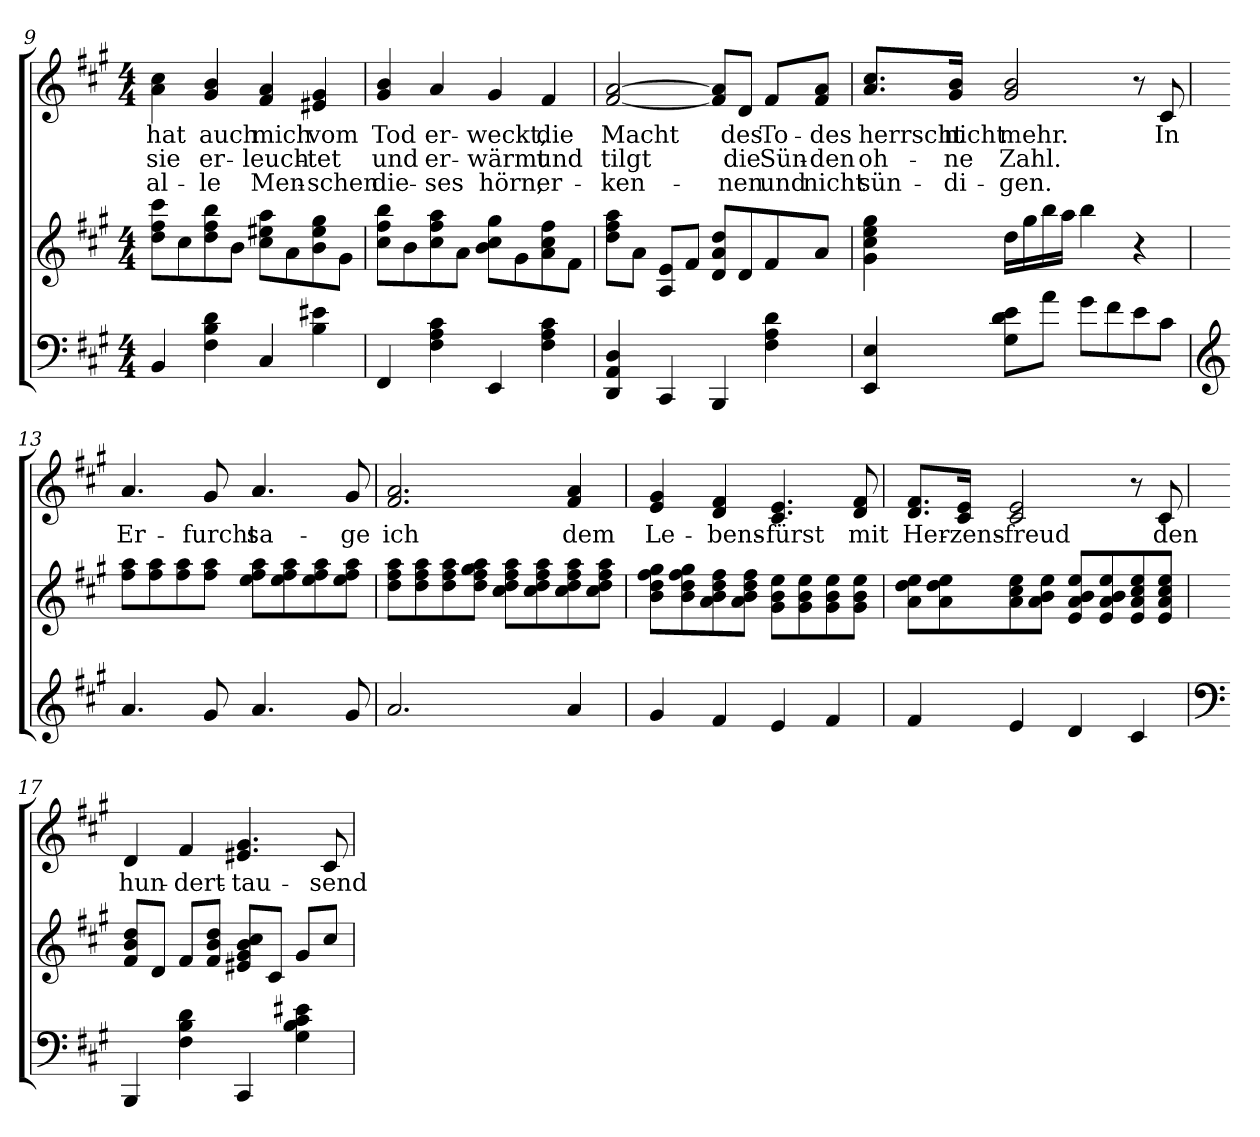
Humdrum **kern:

**kern	**kern	**kern	**text	**text	**text
*part2	*part2	*part1	*part1	*part1	*part1
*staff3	*staff2	*staff1	*staff1	*staff1	*staff1
*clefF4	*clefG2	*clefG2	*	*	*
*k[f#c#g#]	*k[f#c#g#]	*k[f#c#g#]	*	*	*
*A:	*A:	*A:	*	*	*
*M4/4	*M4/4	*M4/4	*	*	*
=9	=9	=9	=9	=9	=9
!	!	!	!LO:LY:b	!LO:LY:b	!LO:LY:b
4BB/	8dd\ 8ff#\ 8ccc#\L	4a\ 4cc#\	hat	sie	al-
.	8cc#\	.	.	.	.
!	!	!	!LO:LY:b	!LO:LY:b	!LO:LY:b
4F#\ 4B\ 4d\	8dd\ 8ff#\ 8bb\	4g#/ 4b/	auch	er-	-le
.	8b\J	.	.	.	.
!	!	!	!LO:LY:b	!LO:LY:b	!LO:LY:b
4C#/	8cc#\ 8ee#X\ 8aa\L	4f#/ 4a/	mich	-leuch-	Men-
.	8a\	.	.	.	.
!	!	!	!LO:LY:b	!LO:LY:b	!LO:LY:b
4B\ 4e#X\	8b\ 8ee#\ 8gg#\	4e#X/ 4g#/	vom	-tet	-schen
.	8g#\J	.	.	.	.
=10	=10	=10	=10	=10	=10
!	!	!	!LO:LY:b	!LO:LY:b	!LO:LY:b
4FF#/	8cc#\ 8ff#\ 8bb\L	4g#/ 4b/	Tod	und	die-
.	8b\	.	.	.	.
!	!	!	!LO:LY:b	!LO:LY:b	!LO:LY:b
4F#\ 4A\ 4c#\	8cc#\ 8ff#\ 8aa\	4a/	er-	er-	-ses
.	8a\J	.	.	.	.
!	!	!	!LO:LY:b	!LO:LY:b	!LO:LY:b
4EE/	8b\ 8cc#\ 8gg#\L	4g#/	-weckt,	-wärmt	hörn,
.	8g#\	.	.	.	.
!	!	!	!LO:LY:b	!LO:LY:b	!LO:LY:b
4F#\ 4A\ 4c#\	8a\ 8cc#\ 8ff#\	4f#/	die	und	er-
.	8f#\J	.	.	.	.
!!LO:LB:g=z
=11	=11	=11	=11	=11	=11
!	!	!	!LO:LY:b	!LO:LY:b	!LO:LY:b
4DD/ 4AA/ 4D/	8dd\ 8ff#\ 8aa\L	[2f#/ [>2a/	Macht	tilgt	-ken-
.	8a\J	.	.	.	.
4CC#/	8A/ 8e/L	.	.	.	.
.	8f#/J	.	.	.	.
4BBB/	8d/ 8a/ 8dd/L	8f#]/ 8a]/L	.	.	.
!	!	!	!LO:LY:b	!LO:LY:b	!LO:LY:b
.	8d/	8d/J	des	die	-nen
!	!	!	!LO:LY:b	!LO:LY:b	!LO:LY:b
4F#\ 4A\ 4d\	8f#/	8f#/L	To-	Sün-	und
!	!	!	!LO:LY:b	!LO:LY:b	!LO:LY:b
.	8a/J	8f#/ 8a/J	-des	-den	nicht
=12	=12	=12	=12	=12	=12
!	!	!	!LO:LY:b	!LO:LY:b	!LO:LY:b
4EE/ 4E/	4g#\ 4cc#\ 4ee\ 4gg#\	8.a/ 8.cc#/L	herrscht	oh-	sün-
!	!	!	!LO:LY:b	!LO:LY:b	!LO:LY:b
.	.	16g#/ 16b/Jk	nicht	-ne	-di-
!	!	!	!LO:LY:b	!LO:LY:b	!LO:LY:b
8G#\ 8d\ 8e\L	16dd\LL	2g#/ 2b/	mehr.	Zahl.	-gen.
.	16gg#\	.	.	.	.
8a\J	16bb\	.	.	.	.
.	16aa\JJ	.	.	.	.
8g#\L	4bb\	.	.	.	.
8f#\	.	.	.	.	.
8e\	4r	8r	.	.	.
!	!	!	!LO:LY:b	!	!
8c#\J	.	8c#/	In	.	.
=13	=13	=13	=13	=13	=13
*clefG2	*	*	*	*	*
!	!	!	!LO:LY:b	!	!
4.a/	8ff#\ 8aa\L	4.a/	Er-	.	.
.	8ff#\ 8aa\	.	.	.	.
.	8ff#\ 8aa\	.	.	.	.
!	!	!	!LO:LY:b	!	!
8g#/	8ff#\ 8aa\J	8g#/	-furcht	.	.
!	!	!	!LO:LY:b	!	!
4.a/	8ee\ 8ff#\ 8aa\L	4.a/	sa-	.	.
.	8ee\ 8ff#\ 8aa\	.	.	.	.
.	8ee\ 8ff#\ 8aa\	.	.	.	.
!	!	!	!LO:LY:b	!	!
8g#/	8ee\ 8ff#\ 8aa\J	8g#/	-ge	.	.
!!LO:PB:g=z
=14	=14	=14	=14	=14	=14
!	!	!	!LO:LY:b	!	!
2.a/	8dd\ 8ff#\ 8aa\L	2.f#/ 2.a/	ich	.	.
.	8dd\ 8ff#\ 8aa\	.	.	.	.
.	8dd\ 8ff#\ 8aa\	.	.	.	.
.	8dd\ 8ff#\ 8gg#\ 8aa\J	.	.	.	.
.	8cc#\ 8dd\ 8ff#\ 8aa\L	.	.	.	.
.	8cc#\ 8dd\ 8ff#\ 8aa\	.	.	.	.
!	!	!	!LO:LY:b	!	!
4a/	8cc#\ 8dd\ 8ff#\ 8aa\	4f#/ 4a/	dem	.	.
.	8cc#\ 8dd\ 8ff#\ 8aa\J	.	.	.	.
=15	=15	=15	=15	=15	=15
!	!	!	!LO:LY:b	!	!
4g#/	8b\ 8dd\ 8ff#\ 8gg#\L	4e/ 4g#/	Le-	.	.
.	8b\ 8dd\ 8ff#\ 8gg#\	.	.	.	.
!	!	!	!LO:LY:b	!	!
4f#/	8a\ 8b\ 8dd\ 8ff#\	4d/ 4f#/	-bens-	.	.
.	8a\ 8b\ 8dd\ 8ff#\J	.	.	.	.
!	!	!	!LO:LY:b	!	!
4e/	8g#\ 8b\ 8ee\L	4.c#/ 4.e/	-fürst	.	.
.	8g#\ 8b\ 8ee\	.	.	.	.
4f#/	8g#\ 8b\ 8ee\	.	.	.	.
!	!	!	!LO:LY:b	!	!
.	8g#\ 8b\ 8ee\J	8d/ 8f#/	mit	.	.
=16	=16	=16	=16	=16	=16
!	!	!	!LO:LY:b	!	!
4f#/	8a\ 8dd\ 8ee\L	8.d/ 8.f#/L	Her-	.	.
.	8a\ 8dd\ 8ee\	.	.	.	.
!	!	!	!LO:LY:b	!	!
.	.	16c#/ 16e/Jk	-zens-	.	.
!	!	!	!LO:LY:b	!	!
4e/	8a\ 8cc#\ 8ee\	2c#/ 2e/	-freud	.	.
.	8a\ 8b\ 8ee\J	.	.	.	.
4d/	8e/ 8a/ 8b/ 8ee/L	.	.	.	.
.	8e/ 8a/ 8b/ 8ee/	.	.	.	.
4c#/	8e/ 8a/ 8cc#/ 8ee/	8r	.	.	.
!	!	!	!LO:LY:b	!	!
.	8e/ 8a/ 8cc#/ 8ee/J	8c#/	den	.	.
=17	=17	=17	=17	=17	=17
*clefF4	*	*	*	*	*
!	!	!	!LO:LY:b	!	!
4BBB/	8f#/ 8b/ 8dd/L	4d/	hun-	.	.
.	8d/J	.	.	.	.
!	!	!	!LO:LY:b	!	!
4F#\ 4B\ 4d\	8f#/L	4f#/	-dert-	.	.
.	8f#/ 8b/ 8dd/J	.	.	.	.
!	!	!	!LO:LY:b	!	!
4CC#/	8e#X/ 8g#/ 8b/ 8cc#/L	4.e#X/ 4.g#/	-tau-	.	.
.	8c#/J	.	.	.	.
4G#\ 4B\ 4c#\ 4e#X\	8g#/L	.	.	.	.
!	!	!	!LO:LY:b	!	!
.	8cc#/J	8c#/	-send-	.	.
=	=	=	=	=	=
*-	*-	*-	*-	*-	*-
